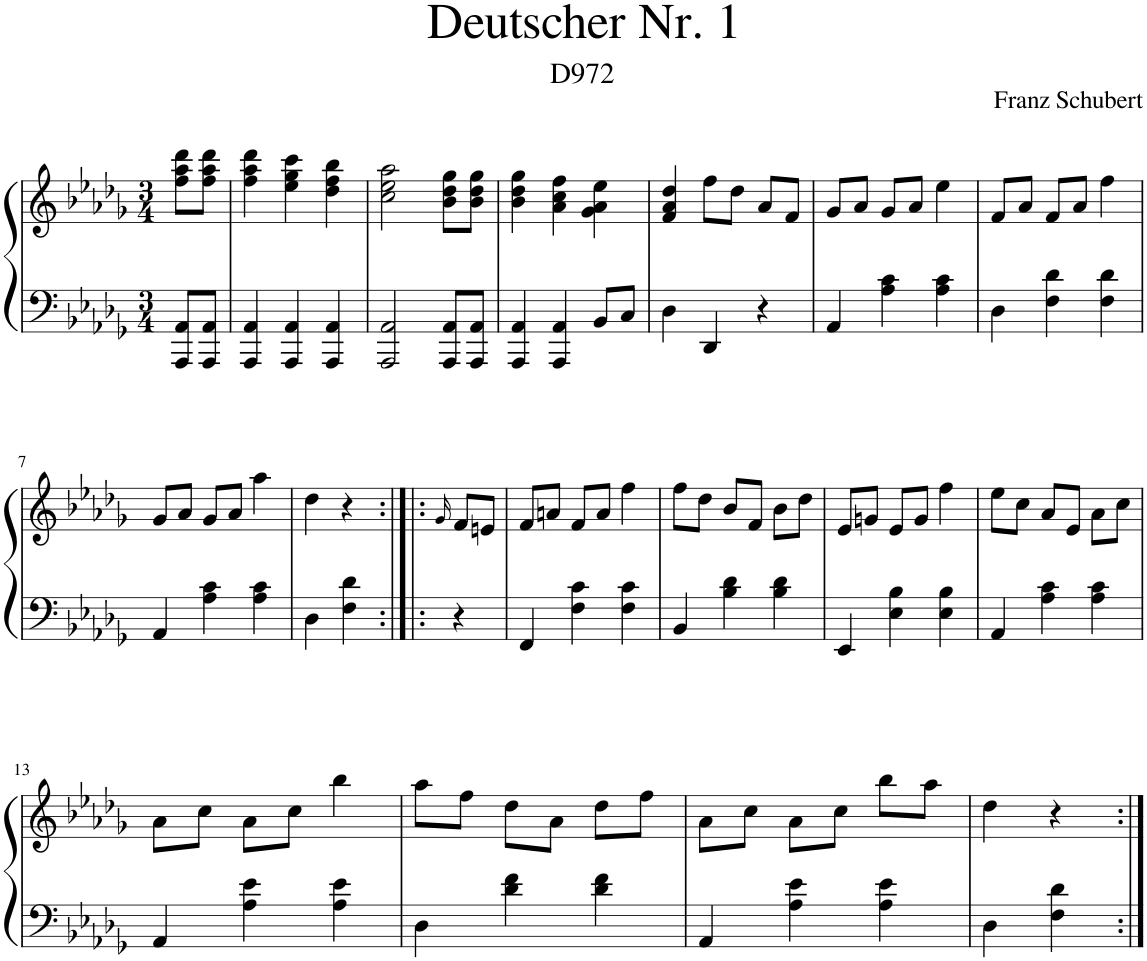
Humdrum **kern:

**kern	**kern
*part1	*part1
*staff2	*staff1
*I"Piano	*
*I'Pno.	*
*clefF4	*clefG2
*k[b-e-a-d-g-]	*k[b-e-a-d-g-]
*M3/4	*M3/4
=	=
8AAA-/ 8AA-/L	8ff\ 8aa-\ 8ddd-\L
8AAA-/ 8AA-/J	8ff\ 8aa-\ 8ddd-\J
=1	=1
4AAA-/ 4AA-/	4ff\ 4aa-\ 4ddd-\
4AAA-/ 4AA-/	4ee-\ 4gg-\ 4ccc\
4AAA-/ 4AA-/	4dd-\ 4ff\ 4bb-\
=2	=2
2AAA-/ 2AA-/	2cc\ 2ee-\ 2aa-\
8AAA-/ 8AA-/L	8b-\ 8dd-\ 8gg-\L
8AAA-/ 8AA-/J	8b-\ 8dd-\ 8gg-\J
=3	=3
4AAA-/ 4AA-/	4b-\ 4dd-\ 4gg-\
4AAA-/ 4AA-/	4a-\ 4cc\ 4ff\
8BB-/L	4g-\ 4a-\ 4ee-\
8C/J	.
=4	=4
4D-\	4f/ 4a-/ 4dd-/
4DD-/	8ff\L
.	8dd-\J
4r	8a-/L
.	8f/J
=5	=5
4AA-/	8g-/L
.	8a-/J
4A-\ 4c\	8g-/L
.	8a-/J
4A-\ 4c\	4ee-\
=6	=6
4D-\	8f/L
.	8a-/J
4F\ 4d-\	8f/L
.	8a-/J
4F\ 4d-\	4ff\
!!LO:LB:g=z
=7	=7
4AA-/	8g-/L
.	8a-/J
4A-\ 4c\	8g-/L
.	8a-/J
4A-\ 4c\	4aa-\
=8	=8
4D-\	4dd-\
4F\ 4d-\	4r
=8X1:|!|:	=8X1:|!|:
.	16qg-/
4r	8f/L
.	8en/J
=9	=9
4FF/	8f/L
.	8an/J
4F\ 4c\	8f/L
.	8a/J
4F\ 4c\	4ff\
=10	=10
4BB-/	8ff\L
.	8dd-\J
4B-\ 4d-\	8b-/L
.	8f/J
4B-\ 4d-\	8b-\L
.	8dd-\J
=11	=11
4EE-/	8e-/L
.	8gn/J
4E-\ 4B-\	8e-/L
.	8g/J
4E-\ 4B-\	4ff\
=12	=12
4AA-/	8ee-\L
.	8cc\J
4A-\ 4c\	8a-/L
.	8e-/J
4A-\ 4c\	8a-\L
.	8cc\J
!!LO:LB:g=z
=13	=13
4AA-/	8a-\L
.	8cc\J
4A-\ 4e-\	8a-\L
.	8cc\J
4A-\ 4e-\	4bb-\
=14	=14
4D-\	8aa-\L
.	8ff\J
4d-\ 4f\	8dd-\L
.	8a-\J
4d-\ 4f\	8dd-\L
.	8ff\J
=15	=15
4AA-/	8a-\L
.	8cc\J
4A-\ 4e-\	8a-\L
.	8cc\J
4A-\ 4e-\	8bb-\L
.	8aa-\J
=16	=16
4D-\	4dd-\
4F\ 4d-\	4r
=:|!	=:|!
*-	*-
